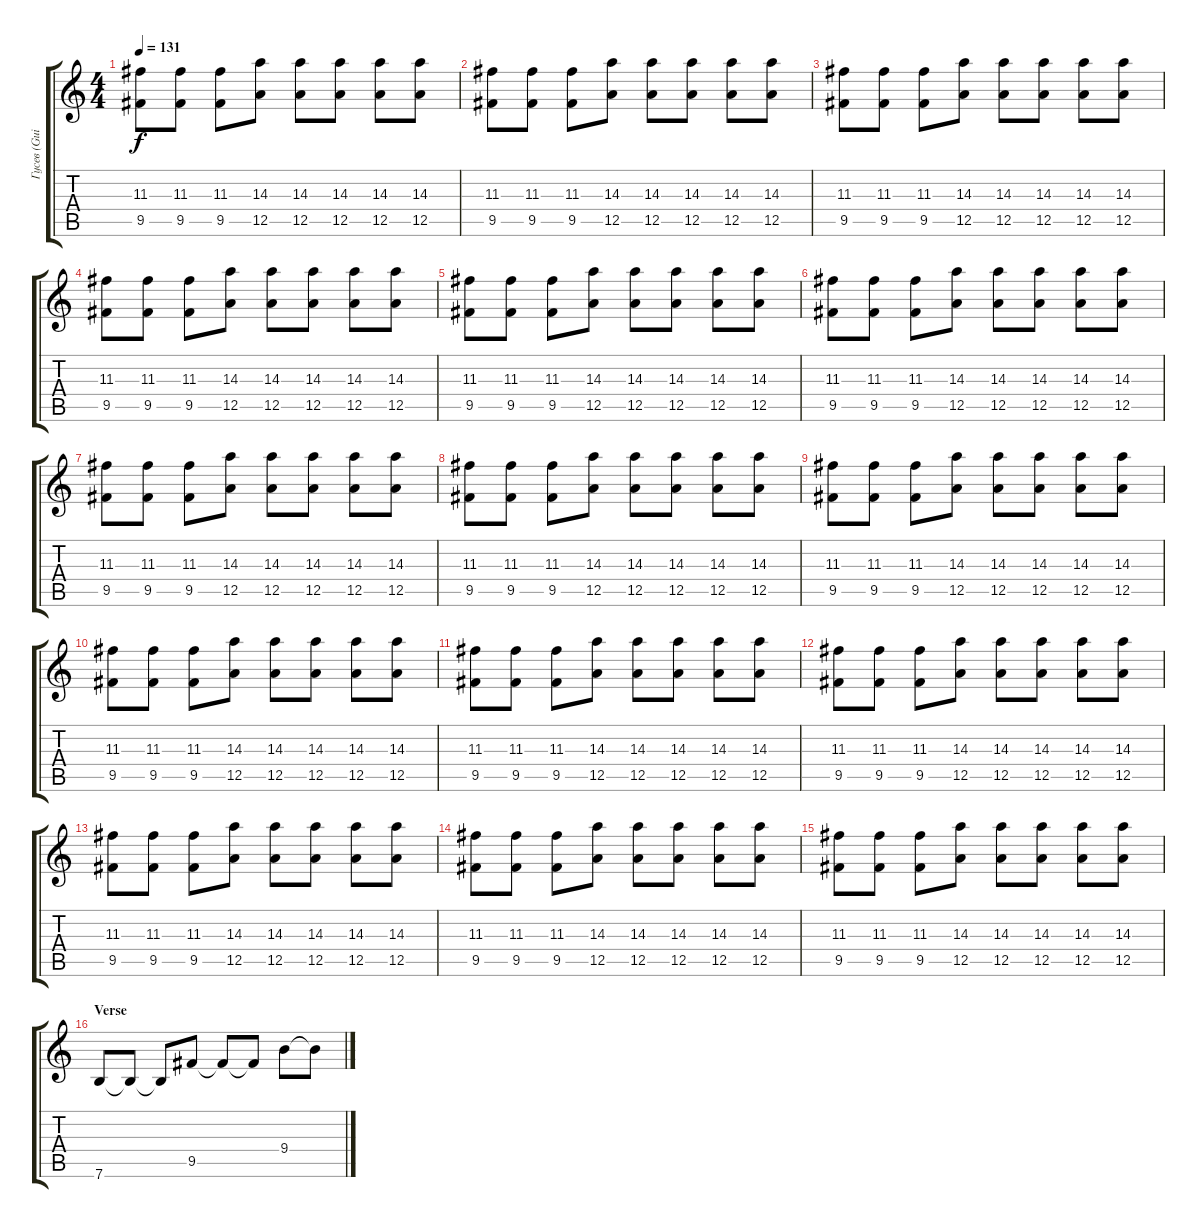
\track ("Гусев (Guitar 1)" "Гусев (Gui") {instrument distortionguitar}
\staff {score tabs}
\tuning (E4 B3 G3 D3 A2 E2) {hide}
\ts (4 4)
\tempo 131
\clef g2
\ks c
(11.3 9.5).8{dy f} (11.3 9.5).8 (11.3 9.5).8 (14.3 12.5).8 (14.3 12.5).8 (14.3 12.5).8 (14.3 12.5).8 (14.3 12.5).8 |
(11.3 9.5).8 (11.3 9.5).8 (11.3 9.5).8 (14.3 12.5).8 (14.3 12.5).8 (14.3 12.5).8 (14.3 12.5).8 (14.3 12.5).8 |
(11.3 9.5).8 (11.3 9.5).8 (11.3 9.5).8 (14.3 12.5).8 (14.3 12.5).8 (14.3 12.5).8 (14.3 12.5).8 (14.3 12.5).8 |
(11.3 9.5).8 (11.3 9.5).8 (11.3 9.5).8 (14.3 12.5).8 (14.3 12.5).8 (14.3 12.5).8 (14.3 12.5).8 (14.3 12.5).8 |
(11.3 9.5).8 (11.3 9.5).8 (11.3 9.5).8 (14.3 12.5).8 (14.3 12.5).8 (14.3 12.5).8 (14.3 12.5).8 (14.3 12.5).8 |
(11.3 9.5).8 (11.3 9.5).8 (11.3 9.5).8 (14.3 12.5).8 (14.3 12.5).8 (14.3 12.5).8 (14.3 12.5).8 (14.3 12.5).8 |
(11.3 9.5).8 (11.3 9.5).8 (11.3 9.5).8 (14.3 12.5).8 (14.3 12.5).8 (14.3 12.5).8 (14.3 12.5).8 (14.3 12.5).8 |
(11.3 9.5).8 (11.3 9.5).8 (11.3 9.5).8 (14.3 12.5).8 (14.3 12.5).8 (14.3 12.5).8 (14.3 12.5).8 (14.3 12.5).8 |
(11.3 9.5).8 (11.3 9.5).8 (11.3 9.5).8 (14.3 12.5).8 (14.3 12.5).8 (14.3 12.5).8 (14.3 12.5).8 (14.3 12.5).8 |
(11.3 9.5).8 (11.3 9.5).8 (11.3 9.5).8 (14.3 12.5).8 (14.3 12.5).8 (14.3 12.5).8 (14.3 12.5).8 (14.3 12.5).8 |
(11.3 9.5).8 (11.3 9.5).8 (11.3 9.5).8 (14.3 12.5).8 (14.3 12.5).8 (14.3 12.5).8 (14.3 12.5).8 (14.3 12.5).8 |
(11.3 9.5).8 (11.3 9.5).8 (11.3 9.5).8 (14.3 12.5).8 (14.3 12.5).8 (14.3 12.5).8 (14.3 12.5).8 (14.3 12.5).8 |
(11.3 9.5).8 (11.3 9.5).8 (11.3 9.5).8 (14.3 12.5).8 (14.3 12.5).8 (14.3 12.5).8 (14.3 12.5).8 (14.3 12.5).8 |
(11.3 9.5).8 (11.3 9.5).8 (11.3 9.5).8 (14.3 12.5).8 (14.3 12.5).8 (14.3 12.5).8 (14.3 12.5).8 (14.3 12.5).8 |
(11.3 9.5).8 (11.3 9.5).8 (11.3 9.5).8 (14.3 12.5).8 (14.3 12.5).8 (14.3 12.5).8 (14.3 12.5).8 (14.3 12.5).8 |
\section ("" "Verse")
7.6.8 7.6{t}.8 7.6{t}.8 9.5.8 9.5{t}.8 9.5{t}.8 9.4.8 9.4{t}.8
